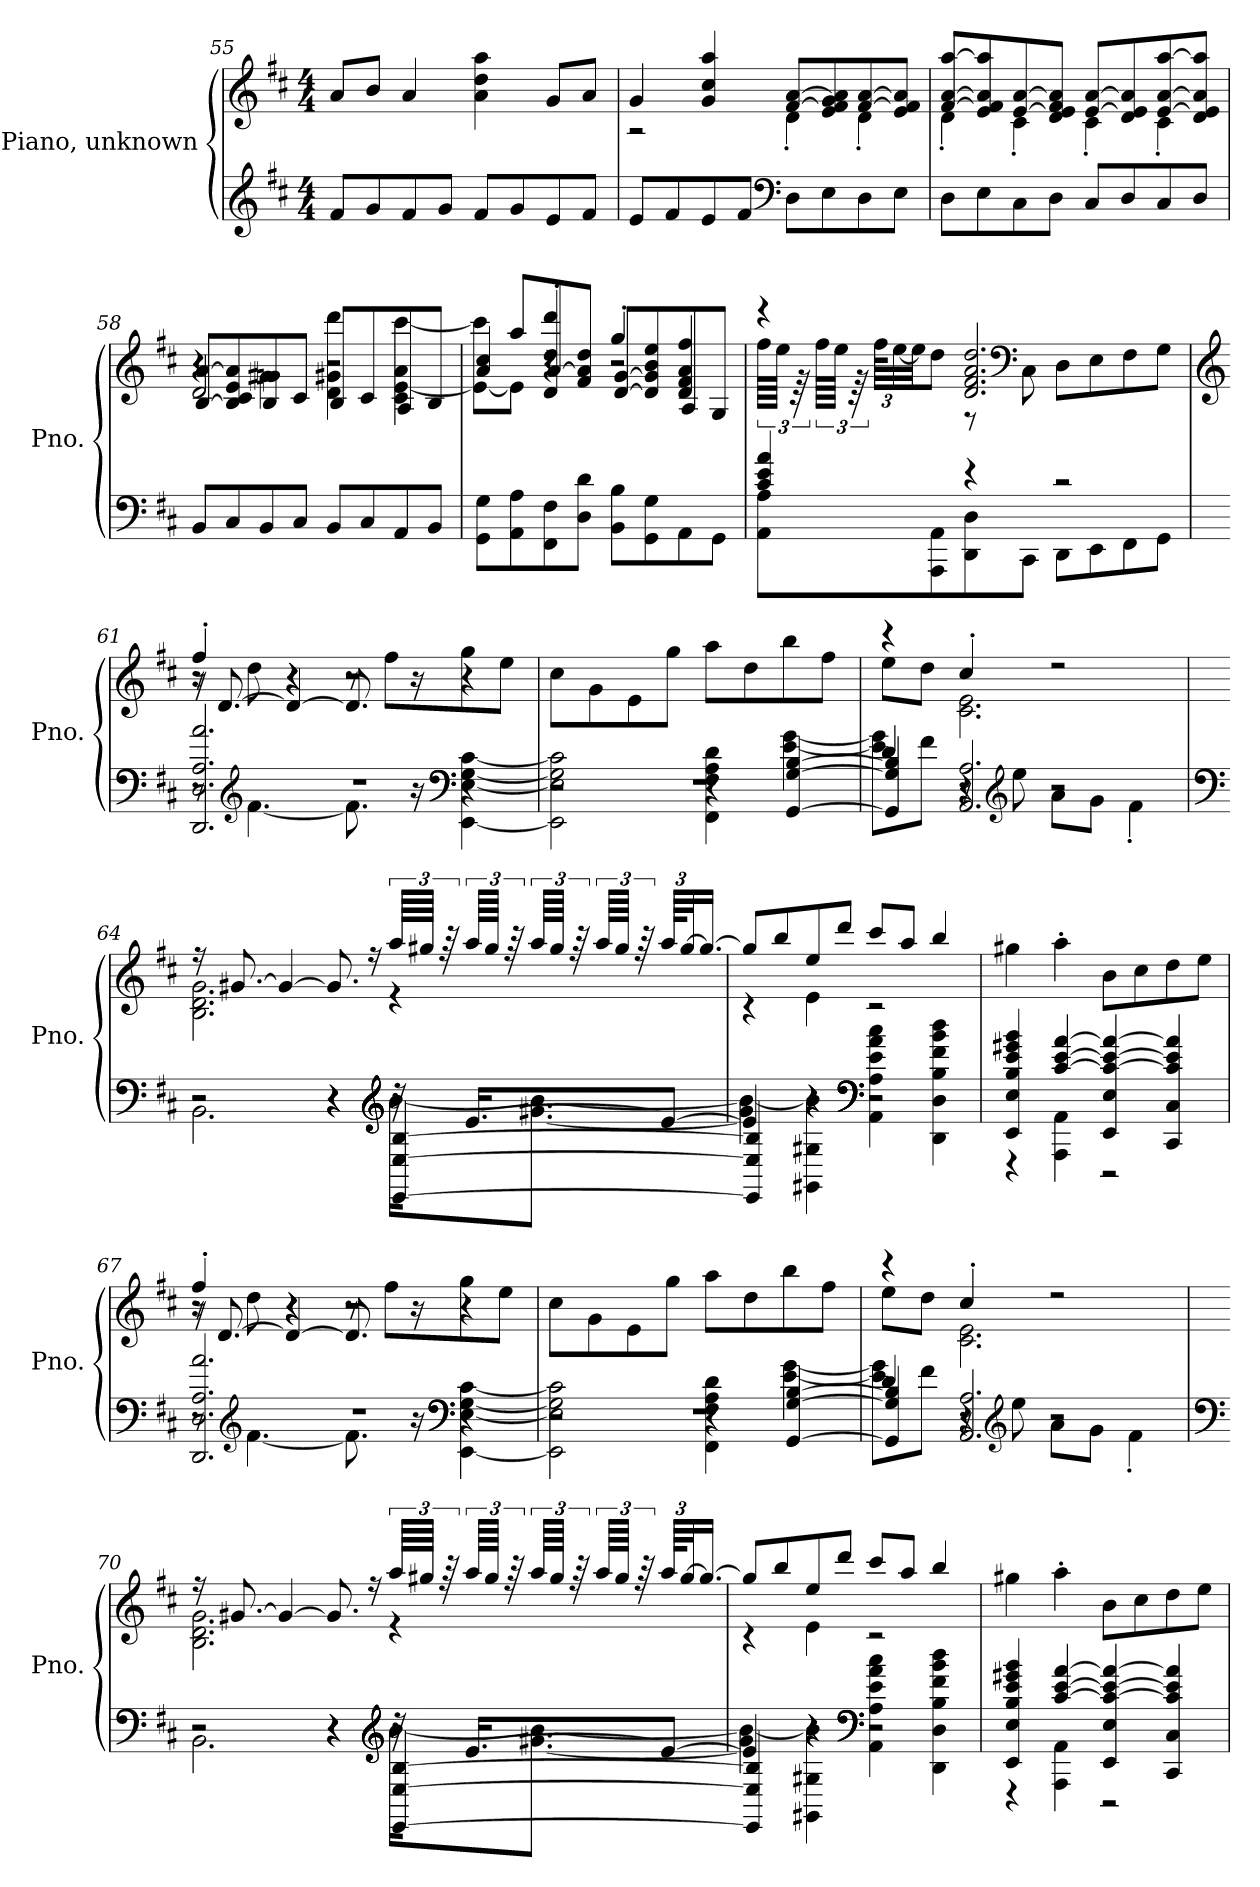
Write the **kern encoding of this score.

**kern	**kern
*part1	*part1
*staff2	*staff1
*I"Piano, unknown	*
*I'Pno.	*
*clefG2	*clefG2
*k[f#c#]	*k[f#c#]
*M4/4	*M4/4
=55	=55
8f#/L	8a/L
8g/	8b/J
8f#/	4a/
8g/J	.
8f#/L	4a\ 4dd\ 4aa\
8g/	.
8e/	8g/L
8f#/J	8a/J
!!LO:LB:g=z
=56	=56
*	*^
8e/L	4g/	2r
8f#/	.	.
8e/	4g/ 4cc#/ 4aa/	.
8f#/J	.	.
*clefF4	*	*
8D\L	[8f#/ [8a/L	4d'\
8E\	8e/ 8f#/] 8g/ 8a/]	.
8D\	[8f#/ [8a/	4d'\
8E\J	8e/ 8f#/] 8a/]J	.
=57	=57	=57
8D\L	[8f#/ [8a/ [8aa/L	4d'\
8E\	8e/ 8f#/] 8a/] 8aa/]	.
8C#\	[8e/ [8a/	4c#'\
8D\J	8d/ 8e/] 8f#/ 8a/]J	.
8C#/L	[8e/ [8a/L	4c#'\
8D/	8d/ 8e/] 8a/]	.
8C#/	[8e/ [8a/ [8aa/	4c#'\
8D/J	8d/ 8e/] 8a/] 8aa/]J	.
=58	=58	=58
*	*	*^
8BB/L	2d/	4r	[8B/ [8a/L
8C#/	.	.	8B/] 8c#/ 8e/ 8a/]
8BB/	.	4g#X\	8B/ 8gn/
8C#/J	.	.	8c#/J
8BB/L	2r	4d\ 4g#X\ 4ddd\	8B/L
8C#/	.	.	8c#/
8AA/	.	4c#\ [4e\ 4a\ [4ccc#\	8A/
8BB/J	.	.	8B/J
!!LO:LB:g=z	!!	!!
=59	=59	=59	=59
8GG\ 8G\L	4a/ 4cc#/	8e\_ 8ccc#\]L	8r
8AA\ 8A\	.	8e\J]	8aa/L
8FF#\ 8F#\	4d/' 4dd/' 4ddd/'	4r	[8a/
8D\ 8d\J	.	.	8f#/ 8a/] 8dd/J
8BB\ 8B\L	4gg'/	2r	[8d/ [8g/L
8GG\ 8G\	.	.	8d/] 8g/] 8b/ 8ee/
8AA\	4d/ 4f#/ 4a/ 4ff#/	.	8A/
8GG\J	.	.	8G/J
*	*	*v	*v
=60	=60	=60
*^	*	*
4c#/ 4e/ 4a/	8AA\ 8A\L	4r	96ff#\LLLL
.	.	.	96ee\JJJJ
.	.	.	96r
.	.	.	96ff#\LLLL
.	.	.	96ee\JJJJ
.	.	.	96r
*	*	*	*Xbrackettup
.	.	.	96ff#\KLLL
.	.	.	[48ee\
.	.	.	32ee\JJ]
.	8AAA\ 8AA\	.	8dd\J
4r	8DD\ 8D\	2.d/ 2.f#/ 2.a/ 2.dd/	8r
*	*	*clefF4	*
.	8CC#\J	.	8C#\
2r	8DD\L	.	8D\L
.	8EE\	.	8E\
.	8FF#\	.	8F#\
.	8GG\J	.	8G\J
*v	*v	*	*
*	*v	*v
!!LO:LB:g=z
=61	=61
*	*clefG2
*^	*^
*	*^	*	*^
1r	8r	2.DD/ 2.D/ 2.A/ 2.a/	4ff#'/	8r	16r
.	.	.	.	.	[8.d/
*clefG2	*	*	*	*	*
.	[4.f#\	.	.	8dd\	.
.	.	.	4r	4r	4d/_
.	8.f#\]	.	2r	8r	8.d/]
.	.	.	.	8ff#\L	.
.	16r	.	.	.	16r
*clefF4	*	*	*	*	*
.	[4EE\ [4E\ [4G\ [4c#\	4r	.	8gg\	4r
.	.	.	.	8ee\J	.
*	*	*	*v	*v	*v
=62	=62	=62	=62
1r	2EE\] 2E\] 2G\] 2c#\]	2r	8cc#\L
.	.	.	8g\
.	.	.	8e\
.	.	.	8gg\J
.	4FF#\ 4F#\ 4A\ 4d\	4r	8aa\L
.	.	.	8dd\
.	[4e\ [4g\	[4GG/ [4G/ [4B/	8bb\
.	.	.	8ff#\J
=63	=63	=63	=63
*	*	*	*^
4d/	8e\] 8g\]L	4GG/] 4G/] 4B/]	4r	8ee\L
.	8f#\J	.	.	8dd\J
4r	8r	2.AA/ 2.A/	4cc#'/	2.c#\ 2.e\
*clefG2	*	*	*	*
.	8ee\	.	.	.
2r	8a\L	.	2r	.
.	8g\J	.	.	.
.	4f#'\	.	.	.
!!LO:PB:g=z	!!
=64	=64	=64	=64	=64
*clefF4	*	*	*	*
2r	2.BB\	2r	16r	2.B\ 2.d\ 2.g\
.	.	.	[8.g#X/	.
.	.	.	4g#/_	.
4r	.	4r	8.g#/]	.
.	.	.	16r	.
*clefG2	*	*	*	*
*	*	*	*brackettup	*
32r	[16b\KL	[4EE/ [4E/ [4B/	96aa/LLLL	4r
.	.	.	96gg#X/JJJJ	.
.	.	.	96r	.
[16.e/KL	.	.	96aa/LLLL	.
.	.	.	96gg#/JJJJ	.
.	.	.	96r	.
.	[8.g#X\ 8.b\_J	.	96aa/LLLL	.
.	.	.	96gg#/JJJJ	.
.	.	.	96r	.
.	.	.	96aa/LLLL	.
.	.	.	96gg#/JJJJ	.
.	.	.	96r	.
*	*	*	*Xbrackettup	*
8e/J_	.	.	96aa/KLLL	.
.	.	.	[48gg#/J	.
.	.	.	16.gg#/JJ_	.
=65	=65	=65	=65	=65
4e/]	4g#\] 4b\_	4EE/] 4E/] 4B/]	8gg#/L]	4r
.	.	.	8bb/	.
4r	4GG#X\ 4G#X\ 4b\]	4r	8ee/	4e\
.	.	.	8ddd/J	.
*clefF4	*	*	*	*
2r	4AA\ 4A\ 4e\ 4a\ 4cc#\	2r	8ccc#/L	2r
.	.	.	8aa/J	.
.	4DD\ 4D\ 4B\ 4f#\ 4b\ 4dd\	.	4bb/	.
*	*v	*v	*	*
*	*	*v	*v
=66	=66	=66
4EE/ 4E/ 4B/ 4e/ 4g#X/ 4b/	4r	4gg#X\
[4c#/ [4e/ [4a/	4AAA\ 4AA\	4aa'\
4EE/ 4E/ 4c#/_ 4e/_ 4a/_	2r	8b\L
.	.	8cc#\
4CC#/ 4C#/ 4c#/] 4e/] 4a/]	.	8dd\
.	.	8ee\J
!!LO:LB:g=z
=67	=67	=67
*	*^	*^
*	*	*	*	*^
1r	8r	2.DD/ 2.D/ 2.A/ 2.a/	4ff#'/	8r	16r
.	.	.	.	.	[8.d/
*clefG2	*	*	*	*	*
.	[4.f#\	.	.	8dd\	.
.	.	.	4r	4r	4d/_
.	8.f#\]	.	2r	8r	8.d/]
.	.	.	.	8ff#\L	.
.	16r	.	.	.	16r
*clefF4	*	*	*	*	*
.	[4EE\ [4E\ [4G\ [4c#\	4r	.	8gg\	4r
.	.	.	.	8ee\J	.
*	*	*	*v	*v	*v
=68	=68	=68	=68
1r	2EE\] 2E\] 2G\] 2c#\]	2r	8cc#\L
.	.	.	8g\
.	.	.	8e\
.	.	.	8gg\J
.	4FF#\ 4F#\ 4A\ 4d\	4r	8aa\L
.	.	.	8dd\
.	[4e\ [4g\	[4GG/ [4G/ [4B/	8bb\
.	.	.	8ff#\J
=69	=69	=69	=69
*	*	*	*^
4d/	8e\] 8g\]L	4GG/] 4G/] 4B/]	4r	8ee\L
.	8f#\J	.	.	8dd\J
4r	8r	2.AA/ 2.A/	4cc#'/	2.c#\ 2.e\
*clefG2	*	*	*	*
.	8ee\	.	.	.
2r	8a\L	.	2r	.
.	8g\J	.	.	.
.	4f#'\	.	.	.
!!LO:LB:g=z	!!
=70	=70	=70	=70	=70
*clefF4	*	*	*	*
2r	2.BB\	2r	16r	2.B\ 2.d\ 2.g\
.	.	.	[8.g#X/	.
.	.	.	4g#/_	.
4r	.	4r	8.g#/]	.
.	.	.	16r	.
*clefG2	*	*	*	*
*	*	*	*brackettup	*
32r	[16b\KL	[4EE/ [4E/ [4B/	96aa/LLLL	4r
.	.	.	96gg#X/JJJJ	.
.	.	.	96r	.
[16.e/KL	.	.	96aa/LLLL	.
.	.	.	96gg#/JJJJ	.
.	.	.	96r	.
.	[8.g#X\ 8.b\_J	.	96aa/LLLL	.
.	.	.	96gg#/JJJJ	.
.	.	.	96r	.
.	.	.	96aa/LLLL	.
.	.	.	96gg#/JJJJ	.
.	.	.	96r	.
*	*	*	*Xbrackettup	*
8e/J_	.	.	96aa/KLLL	.
.	.	.	[48gg#/J	.
.	.	.	16.gg#/JJ_	.
=71	=71	=71	=71	=71
4e/]	4g#\] 4b\_	4EE/] 4E/] 4B/]	8gg#/L]	4r
.	.	.	8bb/	.
4r	4GG#X\ 4G#X\ 4b\]	4r	8ee/	4e\
.	.	.	8ddd/J	.
*clefF4	*	*	*	*
2r	4AA\ 4A\ 4e\ 4a\ 4cc#\	2r	8ccc#/L	2r
.	.	.	8aa/J	.
.	4DD\ 4D\ 4B\ 4f#\ 4b\ 4dd\	.	4bb/	.
*	*v	*v	*	*
*	*	*v	*v
=72	=72	=72
4EE/ 4E/ 4B/ 4e/ 4g#X/ 4b/	4r	4gg#X\
[4c#/ [4e/ [4a/	4AAA\ 4AA\	4aa'\
4EE/ 4E/ 4c#/_ 4e/_ 4a/_	2r	8b\L
.	.	8cc#\
4CC#/ 4C#/ 4c#/] 4e/] 4a/]	.	8dd\
.	.	8ee\J
*v	*v	*
=	=
*-	*-
